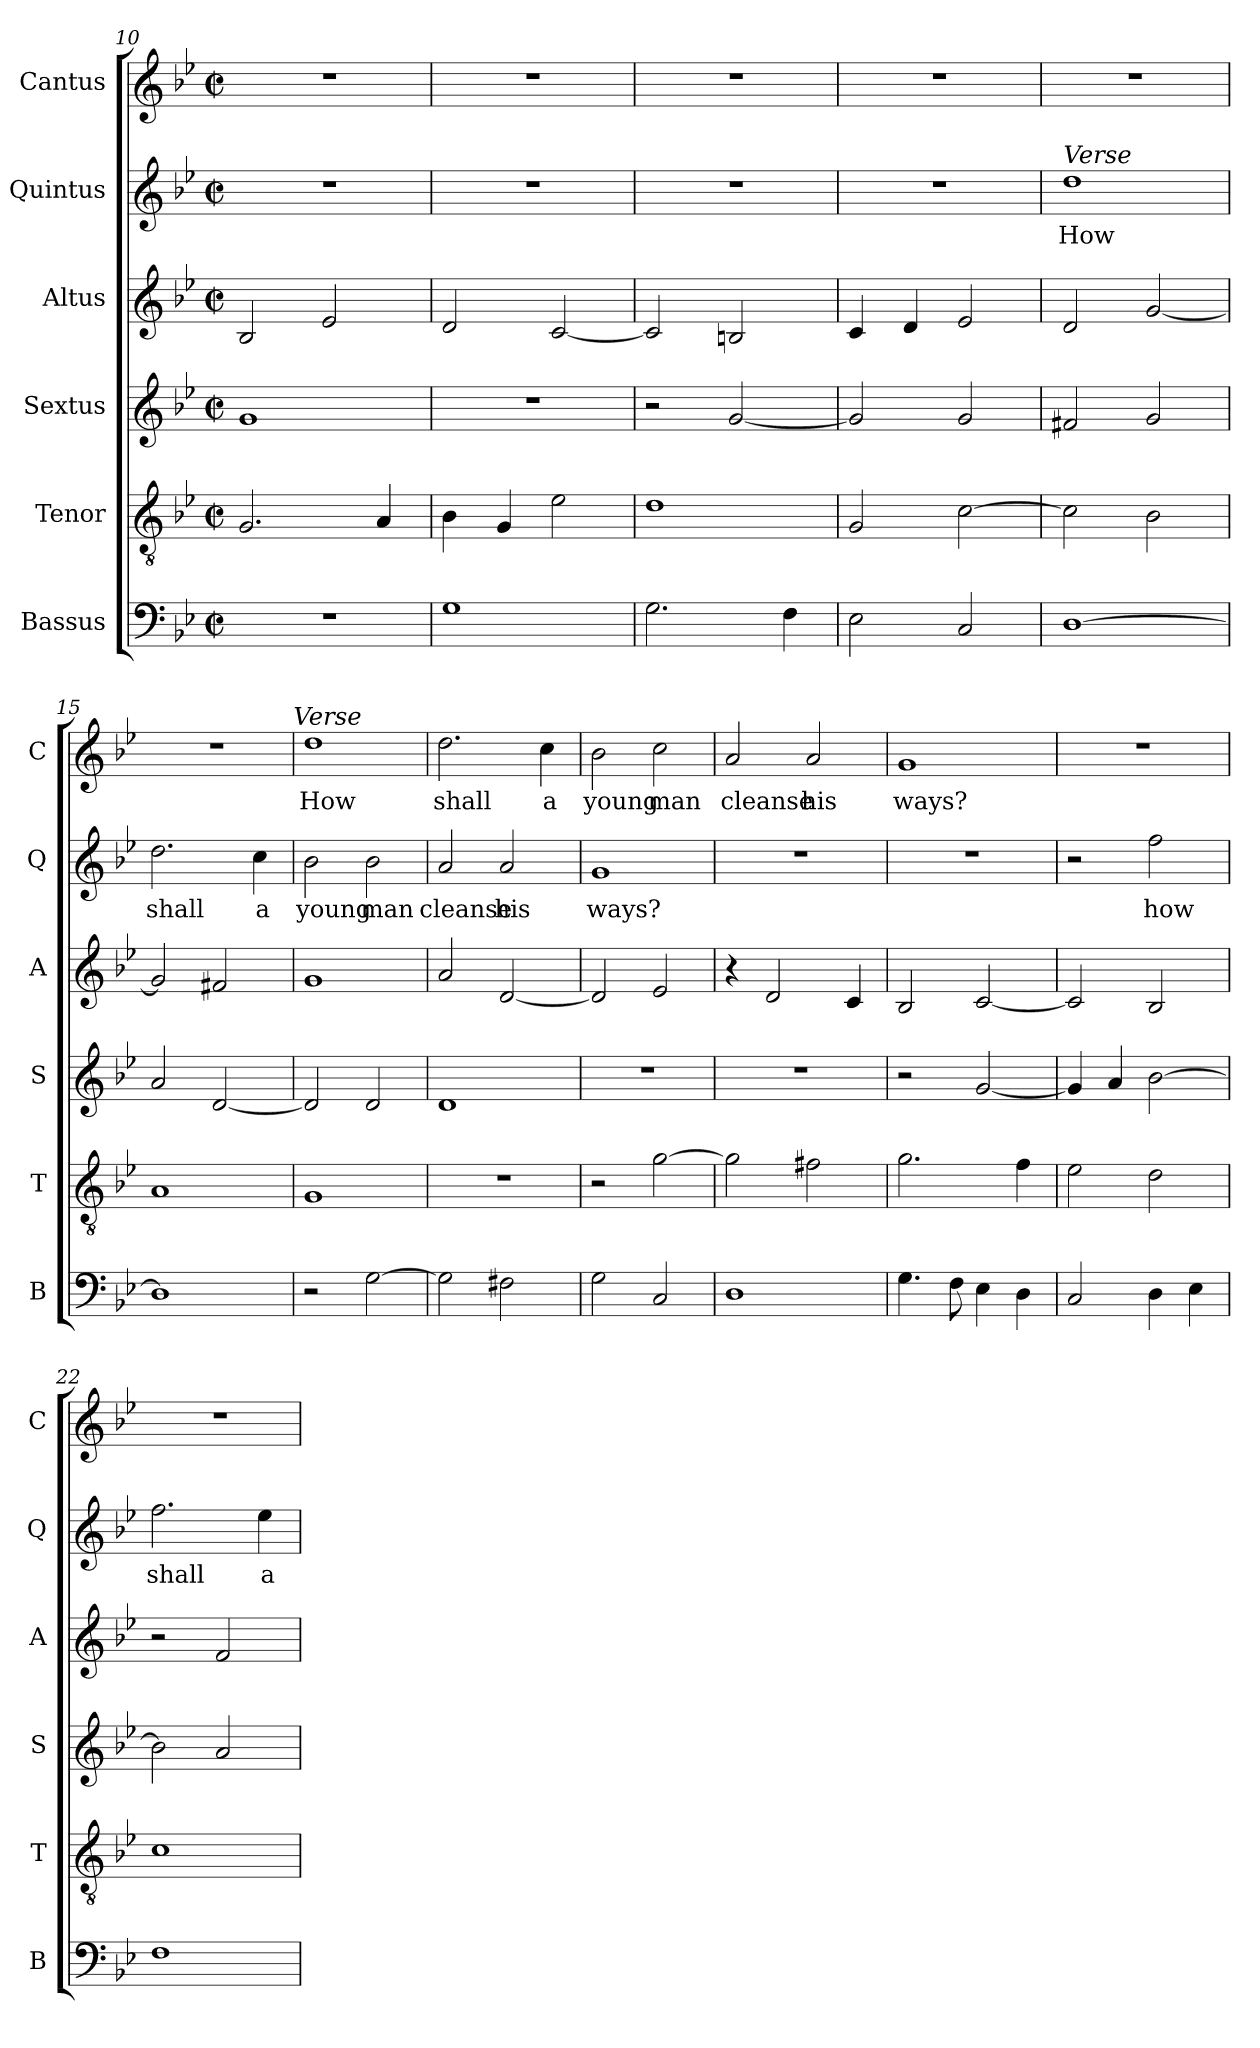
**kern	**kern	**kern	**kern	**kern	**text	**kern	**text
*part6	*part5	*part4	*part3	*part2	*part2	*part1	*part1
*staff6	*staff5	*staff4	*staff3	*staff2	*staff2	*staff1	*staff1
*I"Bassus	*I"Tenor	*I"Sextus	*I"Altus	*I"Quintus	*	*I"Cantus	*
*I'B	*I'T	*I'S	*I'A	*I'Q	*	*I'C	*
*clefF4	*clefGv2	*clefG2	*clefG2	*clefG2	*	*clefG2	*
*k[b-e-]	*k[b-e-]	*k[b-e-]	*k[b-e-]	*k[b-e-]	*	*k[b-e-]	*
*B-:	*B-:	*B-:	*B-:	*B-:	*	*B-:	*
*M2/2	*M2/2	*M2/2	*M2/2	*M2/2	*	*M2/2	*
*met(c|)	*met(c|)	*met(c|)	*met(c|)	*met(c|)	*	*met(c|)	*
=10	=10	=10	=10	=10	=10	=10	=10
1r	2.G/	1g	2B-/	1r	.	1r	.
.	.	.	2e-/	.	.	.	.
.	4A/	.	.	.	.	.	.
=11	=11	=11	=11	=11	=11	=11	=11
1G	4B-\	1r	2d/	1r	.	1r	.
.	4G/	.	.	.	.	.	.
.	2e-\	.	[2c/	.	.	.	.
=12	=12	=12	=12	=12	=12	=12	=12
2.G\	1d	2r	2c/]	1r	.	1r	.
.	.	[2g/	2Bn/	.	.	.	.
4F\	.	.	.	.	.	.	.
=13	=13	=13	=13	=13	=13	=13	=13
2E-\	2G/	2g/]	4c/	1r	.	1r	.
.	.	.	4d/	.	.	.	.
2C/	[2c\	2g/	2e-/	.	.	.	.
!!LO:LB:g=z
=14	=14	=14	=14	=14	=14	=14	=14
!	!	!	!	!LO:TX:a:i:t=Verse	!	!	!
!	!	!	!	!	!LO:LY:b	!	!
[1D	2c\]	2f#X/	2d/	1dd	How	1r	.
.	2B-\	2g/	[2g/	.	.	.	.
=15	=15	=15	=15	=15	=15	=15	=15
!	!	!	!	!	!LO:LY:b	!	!
1D]	1A	2a/	2g/]	2.dd\	shall	1r	.
.	.	[2d/	2f#X/	.	.	.	.
!	!	!	!	!	!LO:LY:b	!	!
.	.	.	.	4cc\	a	.	.
!	!	!	!	!	!	!LO:TX:a:i:t=Verse	!
=16	=16	=16	=16	=16	=16	=16	=16
!	!	!	!	!	!LO:LY:b	!	!LO:LY:b
2r	1G	2d/]	1g	2b-\	young	1dd	How
!	!	!	!	!	!LO:LY:b	!	!
[2G\	.	2d/	.	2b-\	man	.	.
=17	=17	=17	=17	=17	=17	=17	=17
!	!	!	!	!	!LO:LY:b	!	!LO:LY:b
2G\]	1r	1d	2a/	2a/	cleanse	2.dd\	shall
!	!	!	!	!	!LO:LY:b	!	!
2F#X\	.	.	[2d/	2a/	his	.	.
!	!	!	!	!	!	!	!LO:LY:b
.	.	.	.	.	.	4cc\	a
=18	=18	=18	=18	=18	=18	=18	=18
!	!	!	!	!	!LO:LY:b	!	!LO:LY:b
2G\	2r	1r	2d/]	1g	ways?	2b-\	young
!	!	!	!	!	!	!	!LO:LY:b
2C/	[2g\	.	2e-/	.	.	2cc\	man
=19	=19	=19	=19	=19	=19	=19	=19
!	!	!	!	!	!	!	!LO:LY:b
1D	2g\]	1r	4r	1r	.	2a/	cleanse
.	.	.	2d/	.	.	.	.
!	!	!	!	!	!	!	!LO:LY:b
.	2f#X\	.	.	.	.	2a/	his
.	.	.	4c/	.	.	.	.
=20	=20	=20	=20	=20	=20	=20	=20
!	!	!	!	!	!	!	!LO:LY:b
4.G\	2.g\	2r	2B-/	1r	.	1g	ways?
8F\	.	.	.	.	.	.	.
4E-\	.	[2g/	[2c/	.	.	.	.
4D\	4f\	.	.	.	.	.	.
=21	=21	=21	=21	=21	=21	=21	=21
2C/	2e-\	4g/]	2c/]	2r	.	1r	.
.	.	4a/	.	.	.	.	.
!	!	!	!	!	!LO:LY:b	!	!
4D\	2d\	[2b-\	2B-/	2ff\	how	.	.
4E-\	.	.	.	.	.	.	.
!!LO:PB:g=z
=22	=22	=22	=22	=22	=22	=22	=22
!	!	!	!	!	!LO:LY:b	!	!
1F	1c	2b-\]	2r	2.ff\	shall	1r	.
.	.	2a/	2f/	.	.	.	.
!	!	!	!	!	!LO:LY:b	!	!
.	.	.	.	4ee-\	a	.	.
=	=	=	=	=	=	=	=
*-	*-	*-	*-	*-	*-	*-	*-
